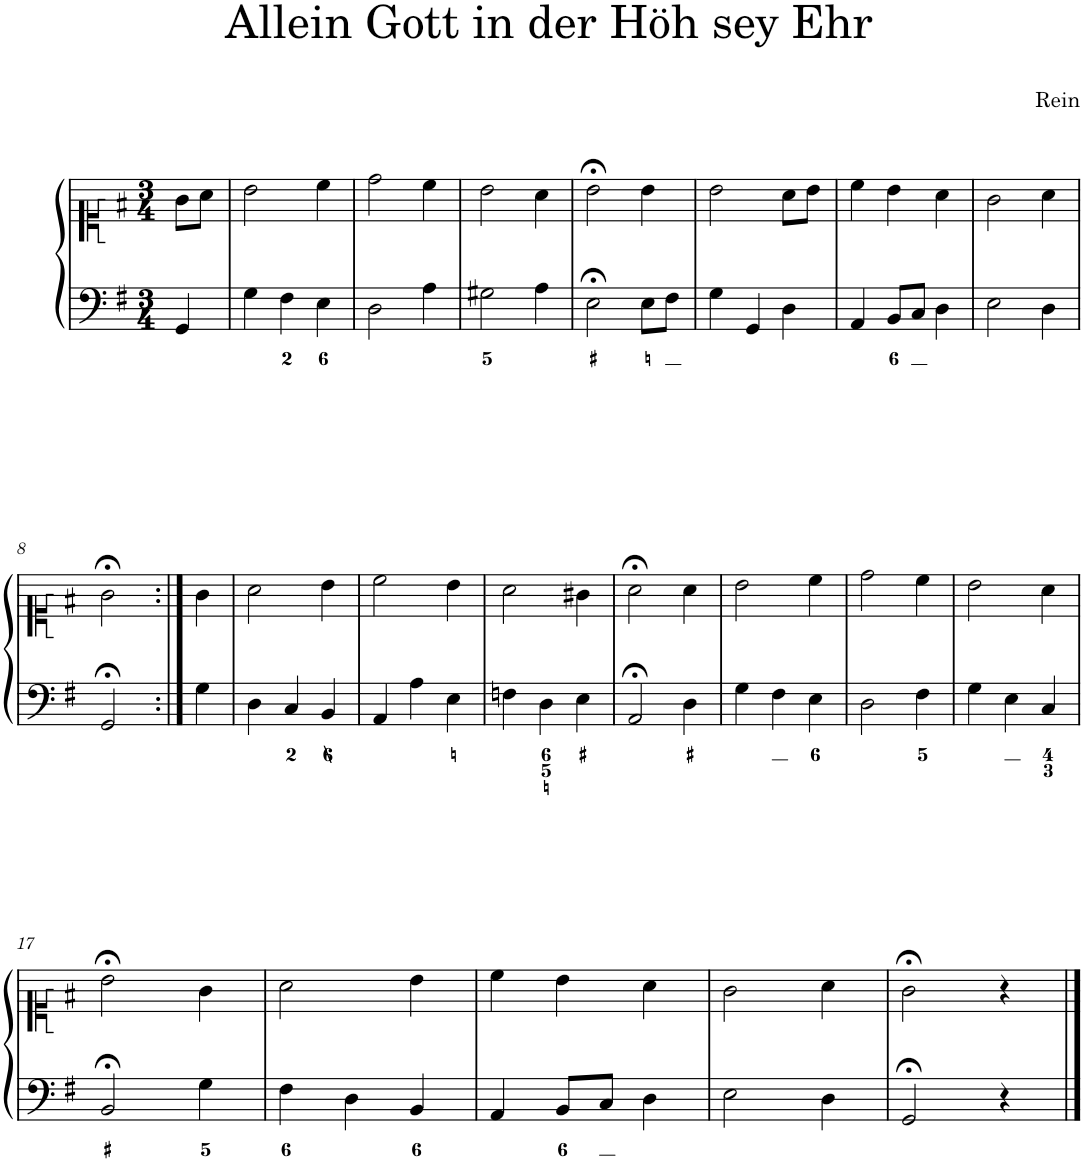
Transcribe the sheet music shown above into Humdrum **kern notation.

**kern	**kern
*part1	*part1
*staff2	*staff1
*I"Piano	*
*I'Pno.	*
*clefF4	*clefC1
*k[f#]	*k[f#]
*M3/4	*M3/4
=	=
4GG/	8g\L
.	8a\J
=1	=1
4G\	2b\
4F#\	.
4E\	4cc\
=2	=2
2D\	2dd\
4A\	4cc\
=3	=3
2G#X\	2b\
4A\	4a\
=4	=4
2E;<\	2b;<\
8E\L	4b\
8F#\J	.
=5	=5
4G\	2b\
4GG/	.
4D\	8a\L
.	8b\J
=6	=6
4AA/	4cc\
8BB/L	4b\
8C/J	.
4D\	4a\
=7	=7
2E\	2g\
4D\	4a\
!!LO:LB:g=z
=8	=8
2GG;</	2g;<\
=9:|!	=9:|!
4G\	4g\
=10	=10
4D\	2a\
4C/	.
4BB/	4b\
=11	=11
4AA/	2cc\
4A\	.
4E\	4b\
=12	=12
4Fn\	2a\
4D\	.
4E\	4g#X\
=13	=13
2AA;</	2a;<\
4D\	4a\
=14	=14
4G\	2b\
4F#\	.
4E\	4cc\
=15	=15
2D\	2dd\
4F#\	4cc\
=16	=16
4G\	2b\
4E\	.
4C/	4a\
!!LO:LB:g=z
=17	=17
2BB;</	2b;<\
4G\	4g\
=18	=18
4F#\	2a\
4D\	.
4BB/	4b\
=19	=19
4AA/	4cc\
8BB/L	4b\
8C/J	.
4D\	4a\
=20	=20
2E\	2g\
4D\	4a\
=21	=21
2GG;</	2g;<\
4r	4r
==	==
*-	*-
